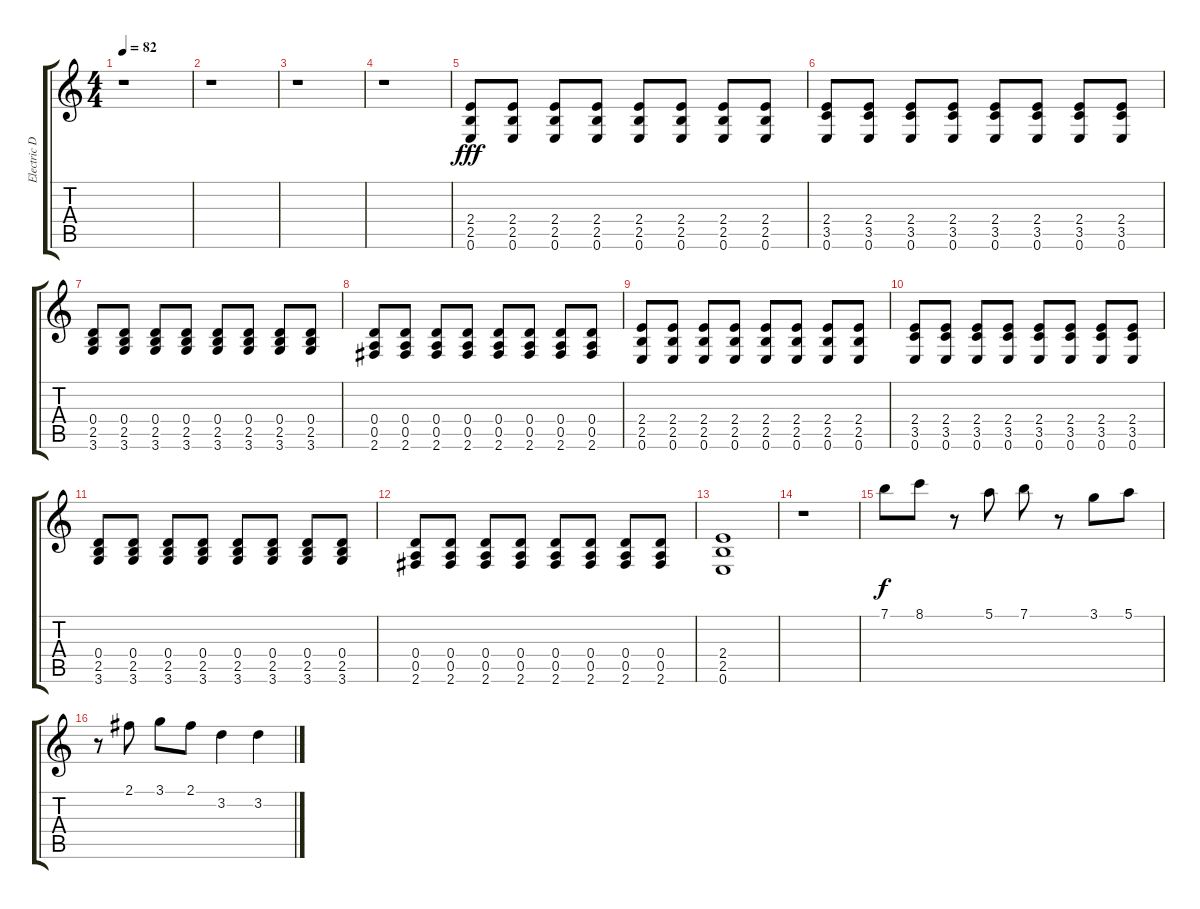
\track ("Electric Distorted" "Electric D") {instrument overdrivenguitar}
\staff {score tabs}
\tuning (E4 B3 G3 D3 A2 E2) {hide}
\ts (4 4)
\tempo 82
\clef g2
\ks c
r.1{dy fff instrument overdrivenguitar} |
r.1 |
r.1 |
r.1 |
(2.4 2.5 0.6).8 (2.4 2.5 0.6).8 (2.4 2.5 0.6).8 (2.4 2.5 0.6).8 (2.4 2.5 0.6).8 (2.4 2.5 0.6).8 (2.4 2.5 0.6).8 (2.4 2.5 0.6).8 |
(2.4 3.5 0.6).8 (2.4 3.5 0.6).8 (2.4 3.5 0.6).8 (2.4 3.5 0.6).8 (2.4 3.5 0.6).8 (2.4 3.5 0.6).8 (2.4 3.5 0.6).8 (2.4 3.5 0.6).8 |
(0.4 2.5 3.6).8 (0.4 2.5 3.6).8 (0.4 2.5 3.6).8 (0.4 2.5 3.6).8 (0.4 2.5 3.6).8 (0.4 2.5 3.6).8 (0.4 2.5 3.6).8 (0.4 2.5 3.6).8 |
(0.4 0.5 2.6).8 (0.4 0.5 2.6).8 (0.4 0.5 2.6).8 (0.4 0.5 2.6).8 (0.4 0.5 2.6).8 (0.4 0.5 2.6).8 (0.4 0.5 2.6).8 (0.4 0.5 2.6).8 |
(2.4 2.5 0.6).8 (2.4 2.5 0.6).8 (2.4 2.5 0.6).8 (2.4 2.5 0.6).8 (2.4 2.5 0.6).8 (2.4 2.5 0.6).8 (2.4 2.5 0.6).8 (2.4 2.5 0.6).8 |
(2.4 3.5 0.6).8 (2.4 3.5 0.6).8 (2.4 3.5 0.6).8 (2.4 3.5 0.6).8 (2.4 3.5 0.6).8 (2.4 3.5 0.6).8 (2.4 3.5 0.6).8 (2.4 3.5 0.6).8 |
(0.4 2.5 3.6).8 (0.4 2.5 3.6).8 (0.4 2.5 3.6).8 (0.4 2.5 3.6).8 (0.4 2.5 3.6).8 (0.4 2.5 3.6).8 (0.4 2.5 3.6).8 (0.4 2.5 3.6).8 |
(0.4 0.5 2.6).8 (0.4 0.5 2.6).8 (0.4 0.5 2.6).8 (0.4 0.5 2.6).8 (0.4 0.5 2.6).8 (0.4 0.5 2.6).8 (0.4 0.5 2.6).8 (0.4 0.5 2.6).8 |
(2.4 2.5 0.6).1 |
r.1 |
7.1.8{dy f} 8.1.8 r.8 5.1.8 7.1.8 r.8 3.1.8 5.1.8 |
r.8 2.1.8 3.1.8 2.1.8 3.2.4 3.2.4
